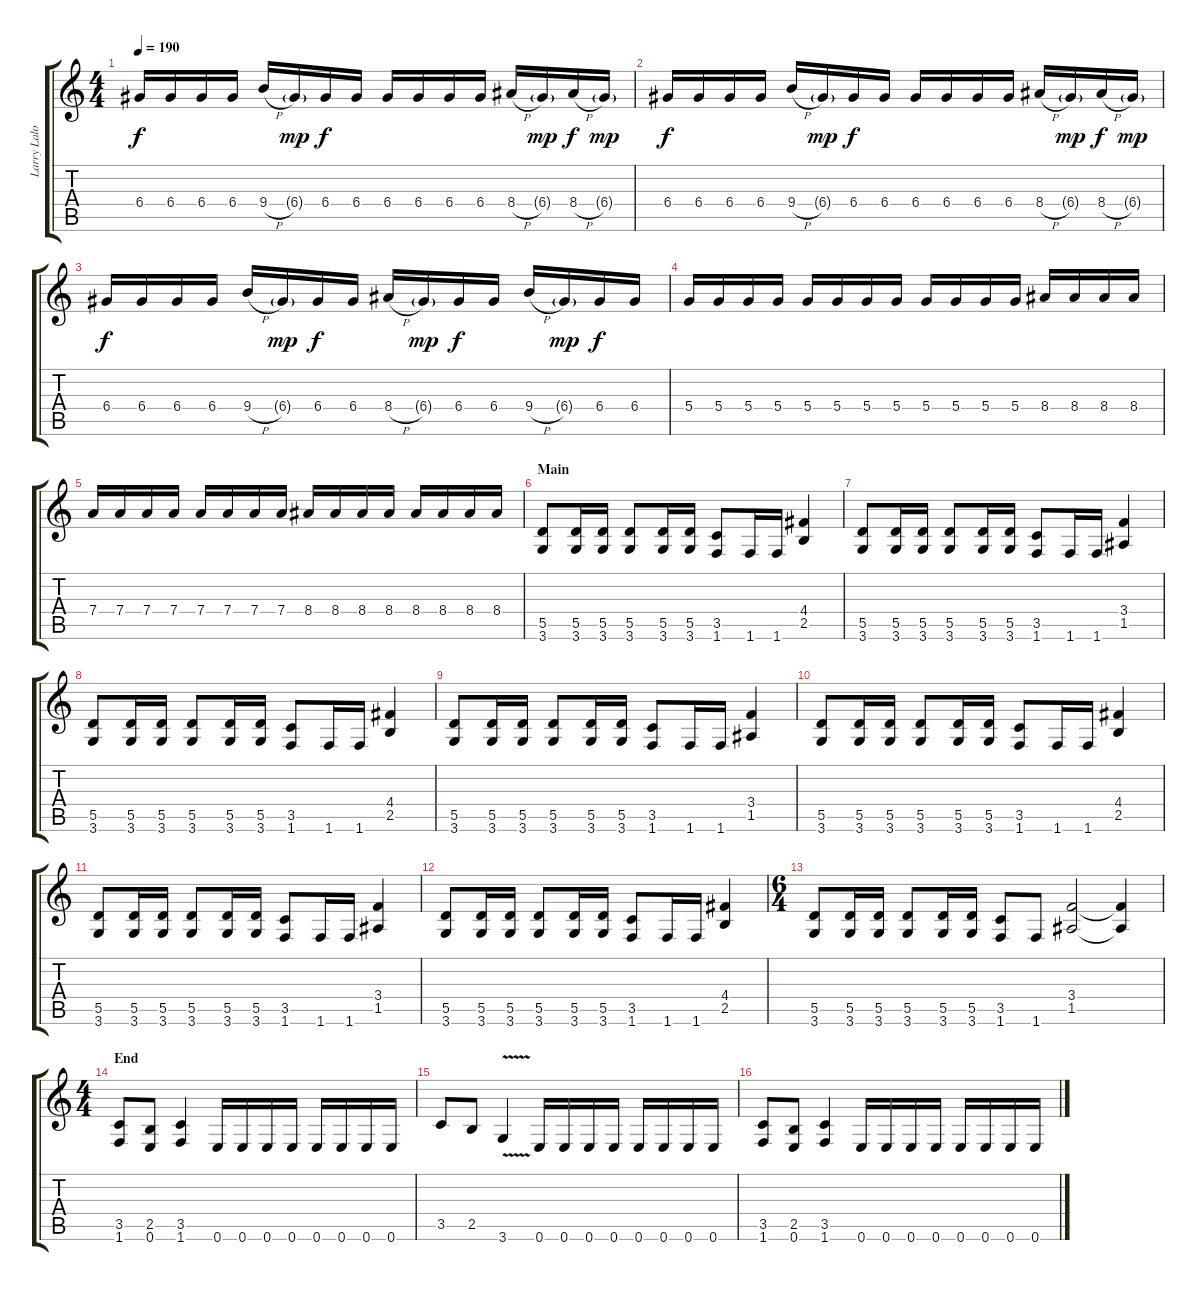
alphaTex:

\track ("Larry Lalonde" "Larry Lalo") {instrument distortionguitar}
\staff {score tabs}
\tuning (E4 B3 G3 D3 A2 E2) {hide}
\ts (4 4)
\tempo 190
\clef g2
\ks c
6.4.16{dy f} 6.4.16 6.4.16 6.4.16 9.4{h}.16 6.4{g}.16{dy mp} 6.4.16{dy f} 6.4.16 6.4.16 6.4.16 6.4.16 6.4.16 8.4{h}.16 6.4{g}.16{dy mp} 8.4{h}.16{dy f} 6.4{g}.16{dy mp} |
6.4.16{dy f} 6.4.16 6.4.16 6.4.16 9.4{h}.16 6.4{g}.16{dy mp} 6.4.16{dy f} 6.4.16 6.4.16 6.4.16 6.4.16 6.4.16 8.4{h}.16 6.4{g}.16{dy mp} 8.4{h}.16{dy f} 6.4{g}.16{dy mp} |
6.4.16{dy f} 6.4.16 6.4.16 6.4.16 9.4{h}.16 6.4{g}.16{dy mp} 6.4.16{dy f} 6.4.16 8.4{h}.16 6.4{g}.16{dy mp} 6.4.16{dy f} 6.4.16 9.4{h}.16 6.4{g}.16{dy mp} 6.4.16{dy f} 6.4.16 |
5.4.16 5.4.16 5.4.16 5.4.16 5.4.16 5.4.16 5.4.16 5.4.16 5.4.16 5.4.16 5.4.16 5.4.16 8.4.16 8.4.16 8.4.16 8.4.16 |
7.4.16 7.4.16 7.4.16 7.4.16 7.4.16 7.4.16 7.4.16 7.4.16 8.4.16 8.4.16 8.4.16 8.4.16 8.4.16 8.4.16 8.4.16 8.4.16 |
\section ("" "Main")
(5.5 3.6).8 (5.5 3.6).16 (5.5 3.6).16 (5.5 3.6).8 (5.5 3.6).16 (5.5 3.6).16 (3.5 1.6).8 1.6.16 1.6.16 (4.4 2.5).4 |
(5.5 3.6).8 (5.5 3.6).16 (5.5 3.6).16 (5.5 3.6).8 (5.5 3.6).16 (5.5 3.6).16 (3.5 1.6).8 1.6.16 1.6.16 (3.4 1.5).4 |
(5.5 3.6).8 (5.5 3.6).16 (5.5 3.6).16 (5.5 3.6).8 (5.5 3.6).16 (5.5 3.6).16 (3.5 1.6).8 1.6.16 1.6.16 (4.4 2.5).4 |
(5.5 3.6).8 (5.5 3.6).16 (5.5 3.6).16 (5.5 3.6).8 (5.5 3.6).16 (5.5 3.6).16 (3.5 1.6).8 1.6.16 1.6.16 (3.4 1.5).4 |
(5.5 3.6).8 (5.5 3.6).16 (5.5 3.6).16 (5.5 3.6).8 (5.5 3.6).16 (5.5 3.6).16 (3.5 1.6).8 1.6.16 1.6.16 (4.4 2.5).4 |
(5.5 3.6).8 (5.5 3.6).16 (5.5 3.6).16 (5.5 3.6).8 (5.5 3.6).16 (5.5 3.6).16 (3.5 1.6).8 1.6.16 1.6.16 (3.4 1.5).4 |
(5.5 3.6).8 (5.5 3.6).16 (5.5 3.6).16 (5.5 3.6).8 (5.5 3.6).16 (5.5 3.6).16 (3.5 1.6).8 1.6.16 1.6.16 (4.4 2.5).4 |
\ts (6 4)
(5.5 3.6).8 (5.5 3.6).16 (5.5 3.6).16 (5.5 3.6).8 (5.5 3.6).16 (5.5 3.6).16 (3.5 1.6).8 1.6.8 (3.4 1.5).2 (3.4{t} 1.5{t}).4 |
\ts (4 4)
\section ("" "End")
(3.5 1.6).8 (2.5 0.6).8 (3.5 1.6).4 0.6.16 0.6.16 0.6.16 0.6.16 0.6.16 0.6.16 0.6.16 0.6.16 |
3.5.8 2.5.8 3.6{v}.4 0.6.16 0.6.16 0.6.16 0.6.16 0.6.16 0.6.16 0.6.16 0.6.16 |
(3.5 1.6).8 (2.5 0.6).8 (3.5 1.6).4 0.6.16 0.6.16 0.6.16 0.6.16 0.6.16 0.6.16 0.6.16 0.6.16
